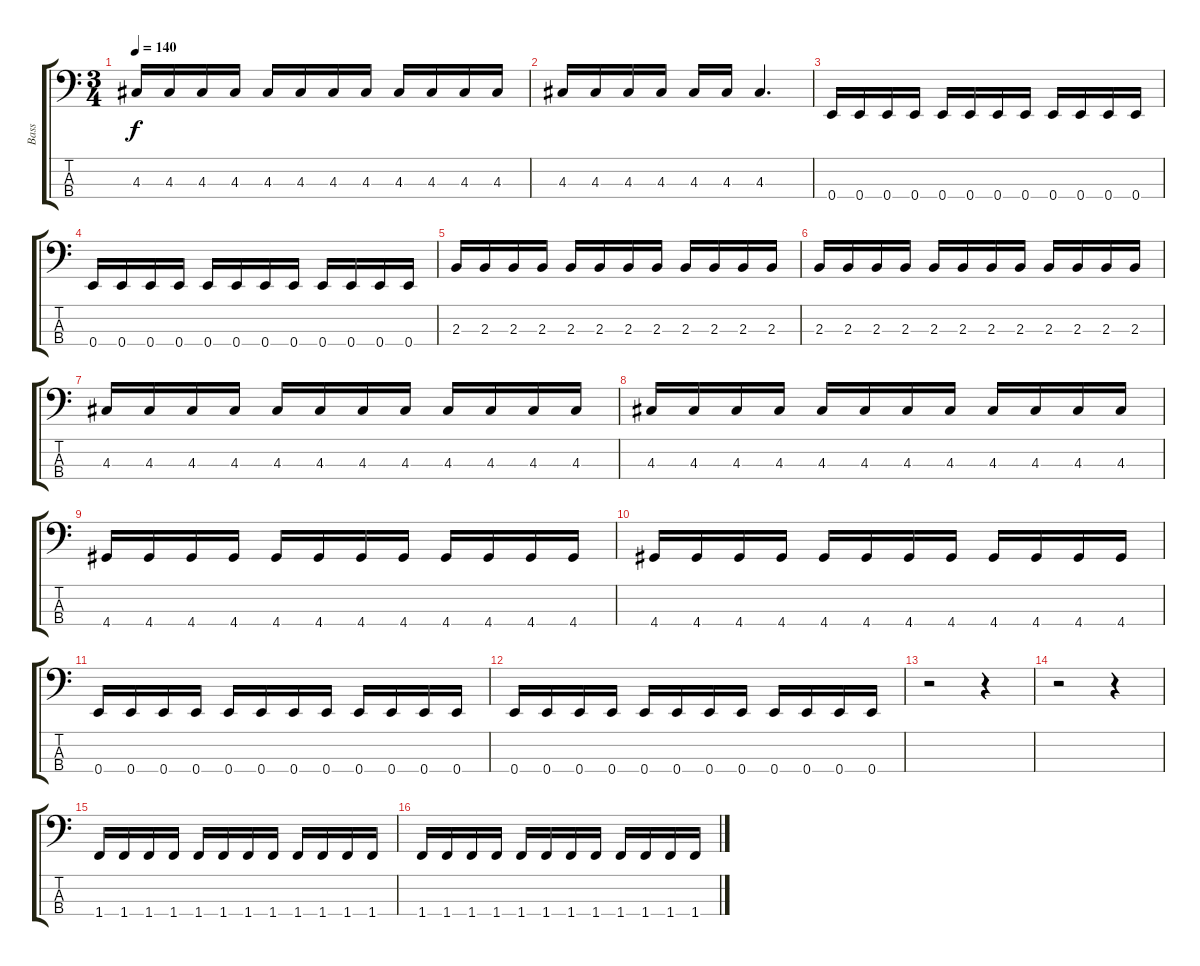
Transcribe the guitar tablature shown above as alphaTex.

\track ("Bass" "Bass") {instrument electricbassfinger}
\staff {score tabs}
\tuning (G2 D2 A1 E1) {hide}
\ts (3 4)
\tempo 140
\clef f4
\ks c
4.3.16{dy f} 4.3.16 4.3.16 4.3.16 4.3.16 4.3.16 4.3.16 4.3.16 4.3.16 4.3.16 4.3.16 4.3.16 |
4.3.16 4.3.16 4.3.16 4.3.16 4.3.16 4.3.16 4.3.4{d} |
0.4.16 0.4.16 0.4.16 0.4.16 0.4.16 0.4.16 0.4.16 0.4.16 0.4.16 0.4.16 0.4.16 0.4.16 |
0.4.16 0.4.16 0.4.16 0.4.16 0.4.16 0.4.16 0.4.16 0.4.16 0.4.16 0.4.16 0.4.16 0.4.16 |
2.3.16 2.3.16 2.3.16 2.3.16 2.3.16 2.3.16 2.3.16 2.3.16 2.3.16 2.3.16 2.3.16 2.3.16 |
2.3.16 2.3.16 2.3.16 2.3.16 2.3.16 2.3.16 2.3.16 2.3.16 2.3.16 2.3.16 2.3.16 2.3.16 |
4.3.16 4.3.16 4.3.16 4.3.16 4.3.16 4.3.16 4.3.16 4.3.16 4.3.16 4.3.16 4.3.16 4.3.16 |
4.3.16 4.3.16 4.3.16 4.3.16 4.3.16 4.3.16 4.3.16 4.3.16 4.3.16 4.3.16 4.3.16 4.3.16 |
4.4.16 4.4.16 4.4.16 4.4.16 4.4.16 4.4.16 4.4.16 4.4.16 4.4.16 4.4.16 4.4.16 4.4.16 |
4.4.16 4.4.16 4.4.16 4.4.16 4.4.16 4.4.16 4.4.16 4.4.16 4.4.16 4.4.16 4.4.16 4.4.16 |
0.4.16 0.4.16 0.4.16 0.4.16 0.4.16 0.4.16 0.4.16 0.4.16 0.4.16 0.4.16 0.4.16 0.4.16 |
0.4.16 0.4.16 0.4.16 0.4.16 0.4.16 0.4.16 0.4.16 0.4.16 0.4.16 0.4.16 0.4.16 0.4.16 |
r.2 r.4 |
r.2 r.4 |
1.4.16 1.4.16 1.4.16 1.4.16 1.4.16 1.4.16 1.4.16 1.4.16 1.4.16 1.4.16 1.4.16 1.4.16 |
1.4.16 1.4.16 1.4.16 1.4.16 1.4.16 1.4.16 1.4.16 1.4.16 1.4.16 1.4.16 1.4.16 1.4.16
